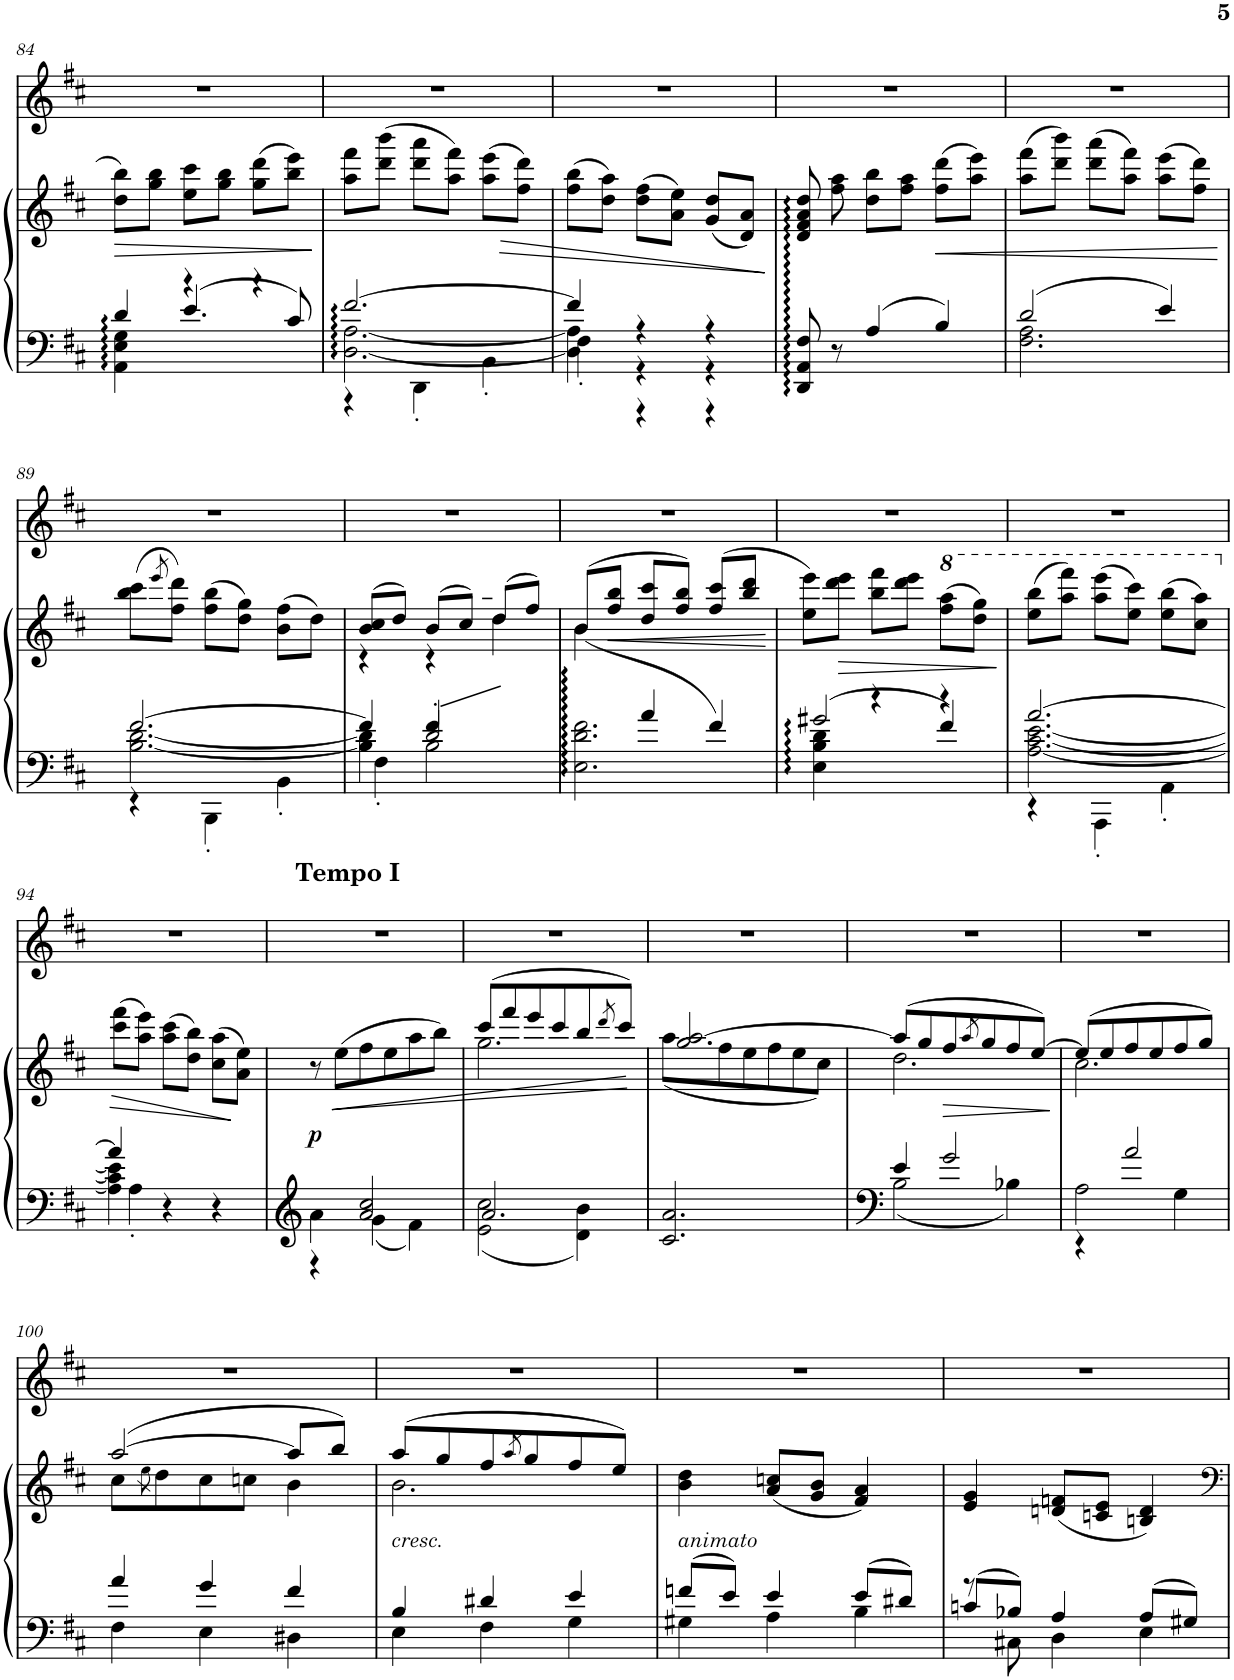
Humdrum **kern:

**kern	**kern	**kern	**dynam
*part1	*part1	*part1	*part1
*staff3	*staff2	*staff1	*staff1/2/3
*I"Piano	*	*	*
*I'Pno.	*	*	*
!!LO:PB:g=z
*clefF4	*clefG2	*clefG2	*
*k[f#c#]	*k[f#c#]	*k[f#c#]	*
*M3/4	*M3/4	*M3/4	*
=84	=84	=84	=84
*^	*	*	*
4d/	4AA\ 4E\ 4G\	8dd\ 8bb\L	2.r	.
.	.	8gg\ 8bb\J	.	.
4.e/	4r	8ee\ 8ccc#\L	.	.
.	.	8gg\ 8bb\J	.	.
.	4r	8gg\ 8ddd\L	.	.
8c#/	.	8bb\ 8eee\J	.	.
=85	=85	=85	=85	=85
*	*^	*	*	*
[2.f#/	4r	[2.D\ [2.A\	8aa\ 8fff#\L	2.r	.
.	.	.	8ddd\ 8bbb\J	.	.
.	4DD'\	.	8ddd\ 8aaa\L	.	.
.	.	.	8aa\ 8fff#\J	.	.
.	4BB'\	.	8aa\ 8eee\L	.	.
.	.	.	8ff#\ 8ddd\J	.	.
=86	=86	=86	=86	=86	=86
4f#/]	4F#'\	4D\] 4A\]	8ff#\ 8bb\L	2.r	.
.	.	.	8dd\ 8aa\J	.	.
4r	4r	4r	8dd\ 8ff#\L	.	.
.	.	.	8a\ 8ee\J	.	.
4r	4r	4r	8g/ 8dd/L	.	.
.	.	.	8d/ 8a/J	.	.
*v	*v	*v	*	*	*
=87	=87	=87	=87
8DD/ 8AA/ 8F#/	8d/ 8f#/ 8a/ 8dd/	2.r	.
8r	8ff#\ 8aa\	.	.
4A/	8dd\ 8bb\L	.	.
.	8ff#\ 8aa\J	.	.
4B/	8ff#\ 8ddd\L	.	.
.	8aa\ 8eee\J	.	.
=88	=88	=88	=88
*^	*	*	*
2d/	2.F#\ 2.A\	8aa\ 8fff#\L	2.r	.
.	.	8ddd\ 8bbb\J	.	.
.	.	8ddd\ 8aaa\L	.	.
.	.	8aa\ 8fff#\J	.	.
4e/	.	8aa\ 8eee\L	.	.
.	.	8ff#\ 8ddd\J	.	.
!!LO:LB:g=z
=89	=89	=89	=89	=89
*	*^	*	*	*
[2.f#/	4r	[2.B\ [2.d\	8bb\ 8ccc#\L	2.r	.
.	.	.	8qeee/	.	.
.	.	.	8ff#\ 8ddd\J	.	.
.	4BBB'\	.	8ff#\ 8bb\L	.	.
.	.	.	8dd\ 8gg\J	.	.
.	4BB'\	.	8b\ 8ff#\L	.	.
.	.	.	8dd\J	.	.
=90	=90	=90	=90	=90	=90
*	*	*	*^	*	*
4f#/]	4F#'\	4B\] 4d\]	8b/ 8cc#/L	4r	2.r	.
.	.	.	8dd/J	.	.	.
4f#/	2d'/	2B\	8b/L	4r	.	.
.	.	.	8cc#/J	.	.	.
4ryy	.	.	8dd/L	4dd\	.	.
.	.	.	8ff#/J	.	.	.
*	*v	*v	*	*	*	*
=91	=91	=91	=91	=91	=91
4ryy	2.E\ 2.d\ 2.f#\	8b/L	4b\	2.r	.
.	.	8ff#/ 8bb/J	.	.	.
4a/	.	8dd/ 8ccc#/L	2ryy	.	.
.	.	8ff#/ 8bb/J	.	.	.
4f#/	.	8ff#/ 8ccc#/L	.	.	.
.	.	8bb/ 8ddd/J	.	.	.
*	*	*v	*v	*	*
=92	=92	=92	=92	=92
2g#X/	4E\ 4B\ 4d\	8ee\ 8eee\L	2.r	.
.	.	8ddd\ 8eee\J	.	.
.	4r	8bb\ 8fff#\L	.	.
.	.	8ddd\ 8eee\J	.	.
*	*	*8va	*	*
4f#/	4r	8fff#\ 8aaa\L	.	.
.	.	8ddd\ 8ggg\J	.	.
=93	=93	=93	=93	=93
*	*^	*	*	*
[2.a/	4r	[2.A\ [2.c#\ [2.e\	8eee\ 8bbb\L	2.r	.
.	.	.	8aaa\ 8ffff#\J	.	.
.	4AAA'\	.	8aaa\ 8eeee\L	.	.
.	.	.	8eee\ 8cccc#\J	.	.
.	4AA'\	.	8eee\ 8bbb\L	.	.
.	.	.	8ccc#\ 8aaa\J	.	.
!!LO:LB:g=z
=94	=94	=94	=94	=94	=94
*	*	*	*X8va	*	*
4a/]	4A'\	4A\] 4c#\] 4e\]	8ccc#\ 8fff#\L	2.r	.
.	.	.	8aa\ 8eee\J	.	.
2ryy	2ryy	4r	8aa\ 8ccc#\L	.	.
.	.	.	8dd\ 8bb\J	.	.
.	.	4r	8cc#\ 8aa\L	.	.
.	.	.	8a\ 8ee\J	.	.
*	*v	*v	*	*	*
=95	=95	=95	=95	=95
!	!	!	!LO:TX:a:B:t=Tempo I	!
!	!	!	!	!LO:DY:b=2
4r	4a\	8r	2.r	p
.	.	8ee\L	.	.
2a/ 2cc#/	4g\	8ff#\	.	.
.	.	8ee\	.	.
.	4f#\	8aa\	.	.
.	.	8bb\J	.	.
=96	=96	=96	=96	=96
*	*	*^	*	*
2.a/	2e\ 2cc#\	8ccc#/L	2.gg\	2.r	.
.	.	8fff#/	.	.	.
.	.	8eee/	.	.	.
.	.	8ccc#/	.	.	.
.	4d\ 4b\	8bb/	.	.	.
.	.	8qddd/	.	.	.
.	.	8ccc#/J	.	.	.
*v	*v	*	*	*	*
=97	=97	=97	=97	=97
2.c#/ 2.a/	8aa\L	2.gg/ [2.aa/	2.r	.
.	8ff#\	.	.	.
.	8ee\	.	.	.
.	8ff#\	.	.	.
.	8ee\	.	.	.
.	8cc#\J	.	.	.
=98	=98	=98	=98	=98
*^	*	*	*	*
4e/	2B\	8aa/L]	2.dd\	2.r	.
.	.	8gg/	.	.	.
2g/	.	8ff#/	.	.	.
.	.	8qaa/	.	.	.
.	.	8gg/	.	.	.
.	4B-X\	8ff#/	.	.	.
.	.	[8ee/J	.	.	.
=99	=99	=99	=99	=99	=99
4r	2A\	8ee/L]	2.cc#\	2.r	.
.	.	8ee/	.	.	.
2a/	.	8ff#/	.	.	.
.	.	8ee/	.	.	.
.	4G\	8ff#/	.	.	.
.	.	8gg/J	.	.	.
!!LO:LB:g=z
=100	=100	=100	=100	=100	=100
4a/	4F#\	8cc#\L	[2aa/	2.r	.
.	.	8qee\	.	.	.
.	.	8dd\	.	.	.
4g/	4E\	8cc#\	.	.	.
.	.	8ccn\J	.	.	.
4f#/	4D#X\	4b\	8aa/L]	.	.
.	.	.	8bb/J	.	.
=101	=101	=101	=101	=101	=101
!	!	!LO:TX:b:i:t=cresc.	!	!	!
4B/	4E\	8aa/L	2.b\	2.r	.
.	.	8gg/	.	.	.
4d#X/	4F#\	8ff#/	.	.	.
.	.	8qaa/	.	.	.
.	.	8gg/	.	.	.
4e/	4G\	8ff#/	.	.	.
.	.	8ee/J	.	.	.
*	*	*v	*v	*	*
=102	=102	=102	=102	=102
!	!	!LO:TX:b:i:t=animato	!	!
8fn/L	4G#X\	4b\ 4dd\	2.r	.
8e/J	.	.	.	.
4e/	4A\	8a/ 8ccn/L	.	.
.	.	8g/ 8b/J	.	.
8e/L	4B\	4f#/ 4a/	.	.
8d#X/J	.	.	.	.
=103	=103	=103	=103	=103
8cn/L	8r	4e/ 4g/	2.r	.
8B-X/J	8C#X\	.	.	.
4A/	4D\	8dn/ 8fn/L	.	.
.	.	8cn/ 8e/J	.	.
8A/L	4E\	4Bn/ 4d/	.	.
8G#X/J	.	.	.	.
*v	*v	*	*	*
=	=	=	=
*-	*-	*-	*-
